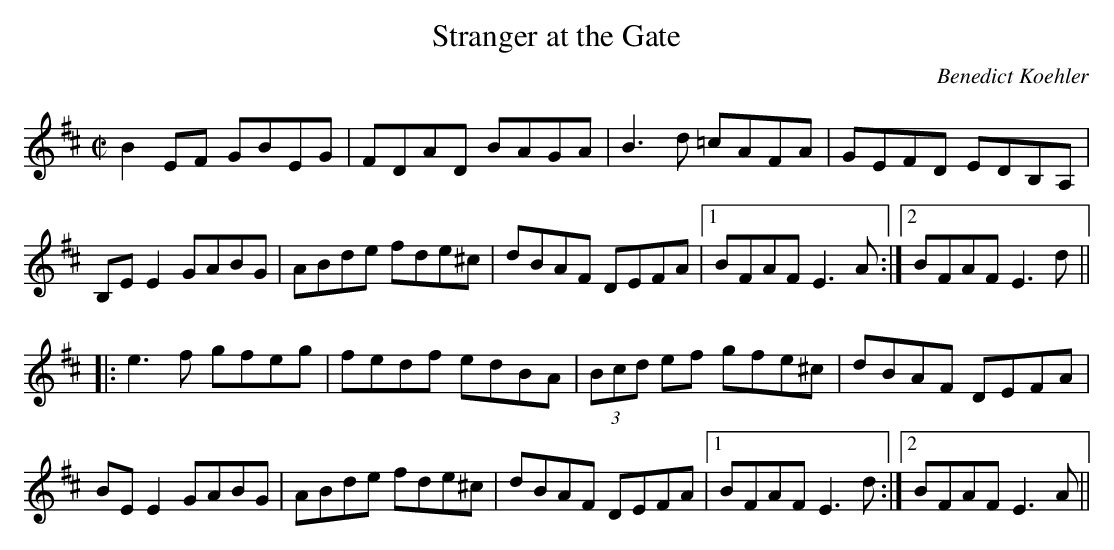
X:1
T:Stranger at the Gate
C:Benedict Koehler
M:C|
K:Edor
B2EF GBEG|FDAD BAGA|B3d =cAFA|GEFD EDB,A,|
B,EE2 GABG|ABde fde^c|dBAF DEFA|1 BFAF E3A:|2 BFAF E3d||
|:e3f gfeg|fedf edBA|(3Bcd ef gfe^c|dBAF DEFA|
BEE2 GABG|ABde fde^c|dBAF DEFA|1 BFAF E3d:|2 BFAF E3A||
